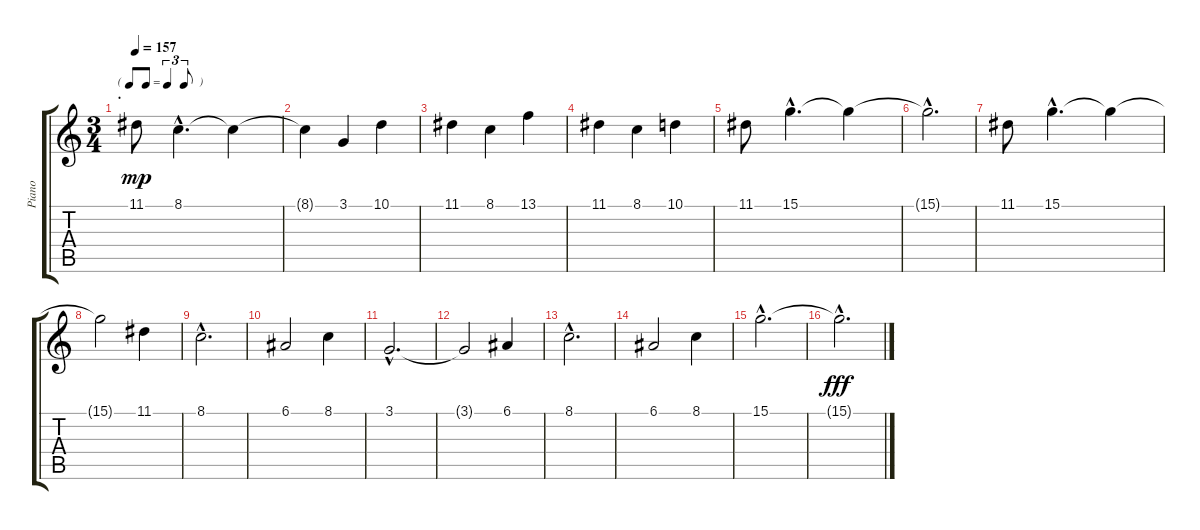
\track ("Piano" "Piano") {instrument brightacousticpiano}
\staff {score tabs}
\tuning (E4 B3 G3 D3 A2 E2) {hide}
\ts (3 4)
\tf triplet8th
\section ("" ".")
\tempo 157
\clef g2
\ks c
11.1.8{dy mp} 8.1{hac}.4{d} 8.1{t}.4 |
8.1{t}.4 3.1.4 10.1.4 |
11.1.4 8.1.4 13.1.4 |
11.1.4 8.1.4 10.1.4 |
11.1.8 15.1{hac}.4{d} 15.1{t}.4 |
15.1{hac t}.2{d} |
11.1.8 15.1{hac}.4{d} 15.1{t}.4 |
15.1{t}.2 11.1.4 |
8.1{hac}.2{d} |
6.1.2 8.1.4 |
3.1{hac}.2{d} |
3.1{t}.2 6.1.4 |
8.1{hac}.2{d} |
6.1.2 8.1.4 |
15.1{hac}.2{d} |
15.1{hac t}.2{d dy fff}
